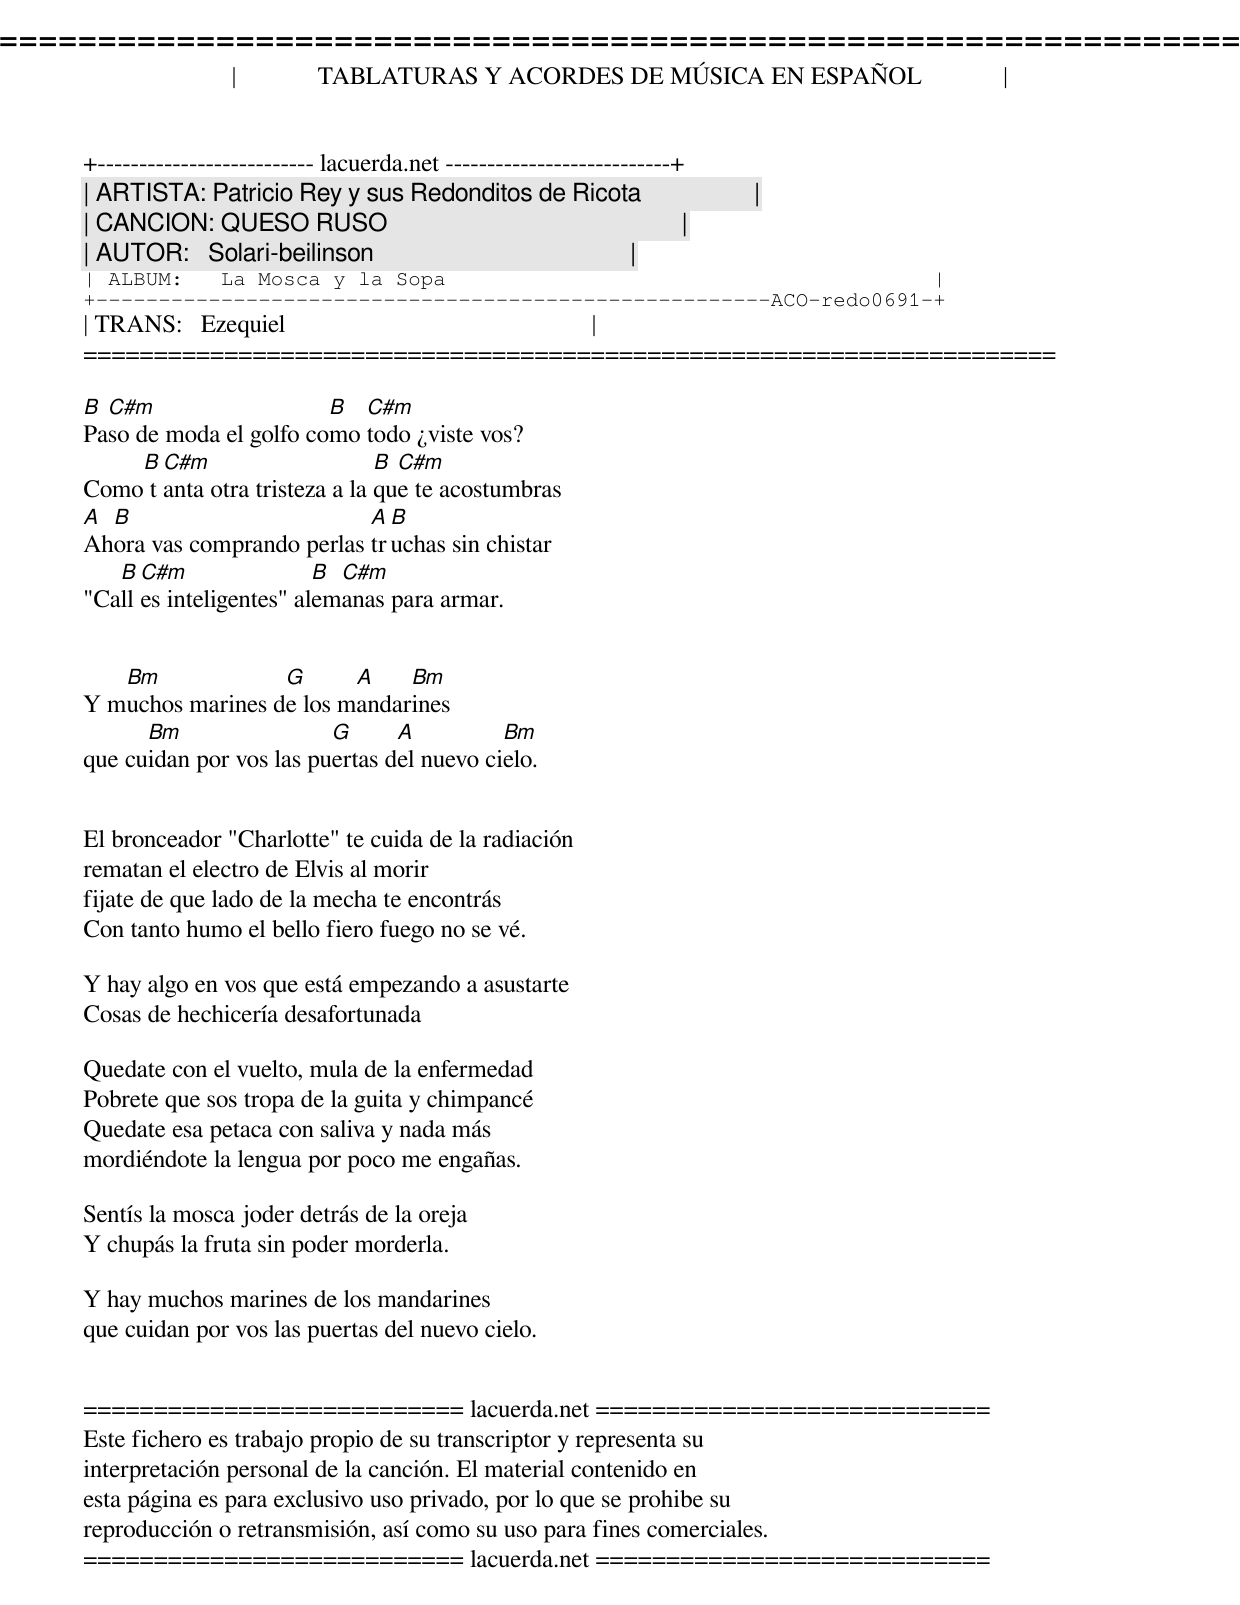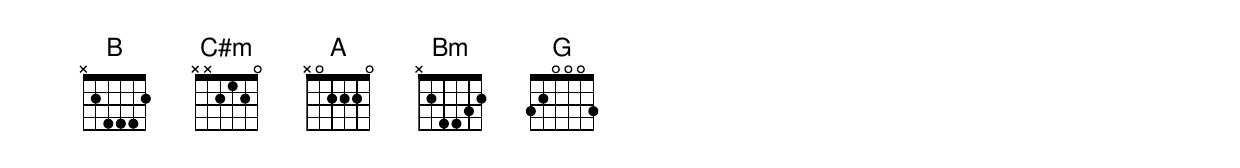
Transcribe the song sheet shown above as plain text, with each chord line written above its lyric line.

=====================================================================
|             TABLATURAS Y ACORDES DE MÚSICA EN ESPAÑOL             |
+-------------------------- lacuerda.net ---------------------------+
| ARTISTA: Patricio Rey y sus Redonditos de Ricota                  |
| CANCION: QUESO RUSO                                               |
| AUTOR:   Solari-beilinson                                         |
| ALBUM:   La Mosca y la Sopa                                       |
+------------------------------------------------------ACO-redo0691-+
| TRANS:   Ezequiel                                                 |
=====================================================================

B C#m                   B  C#m
Paso de moda el golfo como todo ¿viste vos?
    B C#m                     B C#m
Como tanta otra tristeza a la que te acostumbras
A B                        A B
Ahora vas comprando perlas truchas sin chistar
   B C#m                B C#m
"Calles inteligentes" alemanas para armar.


   Bm             G      A    Bm
Y muchos marines de los mandarines
      Bm                 G      A          Bm
que cuidan por vos las puertas del nuevo cielo.


El bronceador "Charlotte" te cuida de la radiación
rematan el electro de Elvis al morir
fijate de que lado de la mecha te encontrás
Con tanto humo el bello fiero fuego no se vé.

Y hay algo en vos que está empezando a asustarte
Cosas de hechicería desafortunada

Quedate con el vuelto, mula de la enfermedad
Pobrete que sos tropa de la guita y chimpancé
Quedate esa petaca con saliva y nada más
mordiéndote la lengua por poco me engañas.

Sentís la mosca joder detrás de la oreja
Y chupás la fruta sin poder morderla.

Y hay muchos marines de los mandarines
que cuidan por vos las puertas del nuevo cielo.


=========================== lacuerda.net ============================
Este fichero es trabajo propio de su transcriptor y representa su
interpretación personal de la canción. El material contenido en
esta página es para exclusivo uso privado, por lo que se prohibe su
reproducción o retransmisión, así como su uso para fines comerciales.
=========================== lacuerda.net ============================
